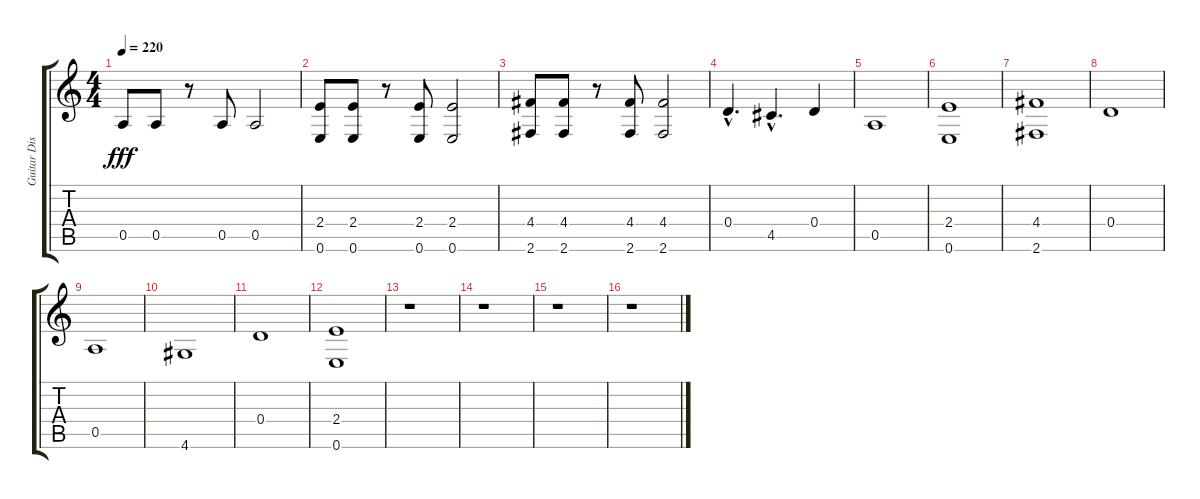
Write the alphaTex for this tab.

\track ("Guitar Distorted" "Guitar Dis") {instrument distortionguitar}
\staff {score tabs}
\tuning (E4 B3 G3 D3 A2 E2) {hide}
\ts (4 4)
\tempo 220
\clef g2
\ks c
0.5.8{dy fff} 0.5.8 r.8 0.5.8 0.5.2 |
(2.4 0.6).8 (2.4 0.6).8 r.8 (2.4 0.6).8 (2.4 0.6).2 |
(4.4 2.6).8 (4.4 2.6).8 r.8 (4.4 2.6).8 (4.4 2.6).2 |
0.4{hac}.4{d} 4.5{hac}.4{d} 0.4.4 |
0.5.1 |
(2.4 0.6).1 |
(4.4 2.6).1 |
0.4.1 |
0.5.1 |
4.6.1 |
0.4.1 |
(2.4 0.6).1 |
r.1 |
r.1 |
r.1 |
r.1
